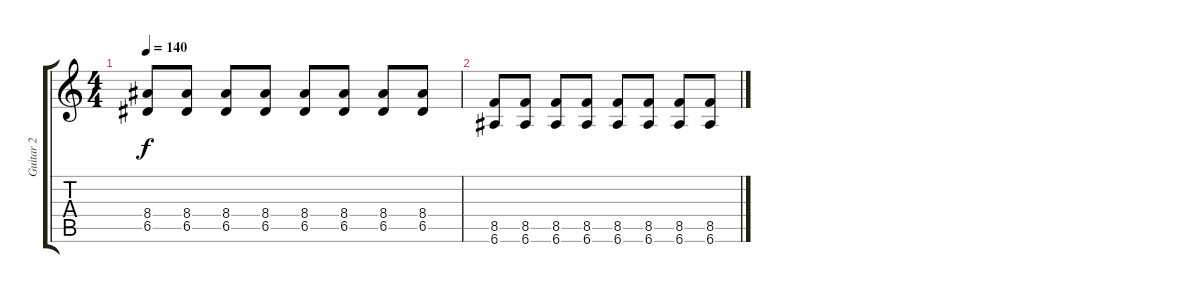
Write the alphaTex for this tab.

\track ("Guitar 2" "Guitar 2") {instrument overdrivenguitar}
\staff {score tabs}
\tuning (E4 B3 G3 D3 A2 E2) {hide}
\ts (4 4)
\tempo 140
\clef g2
\ks c
(8.4 6.5).8{dy f} (8.4 6.5).8 (8.4 6.5).8 (8.4 6.5).8 (8.4 6.5).8 (8.4 6.5).8 (8.4 6.5).8 (8.4 6.5).8 |
(8.5 6.6).8 (8.5 6.6).8 (8.5 6.6).8 (8.5 6.6).8 (8.5 6.6).8 (8.5 6.6).8 (8.5 6.6).8 (8.5 6.6).8
